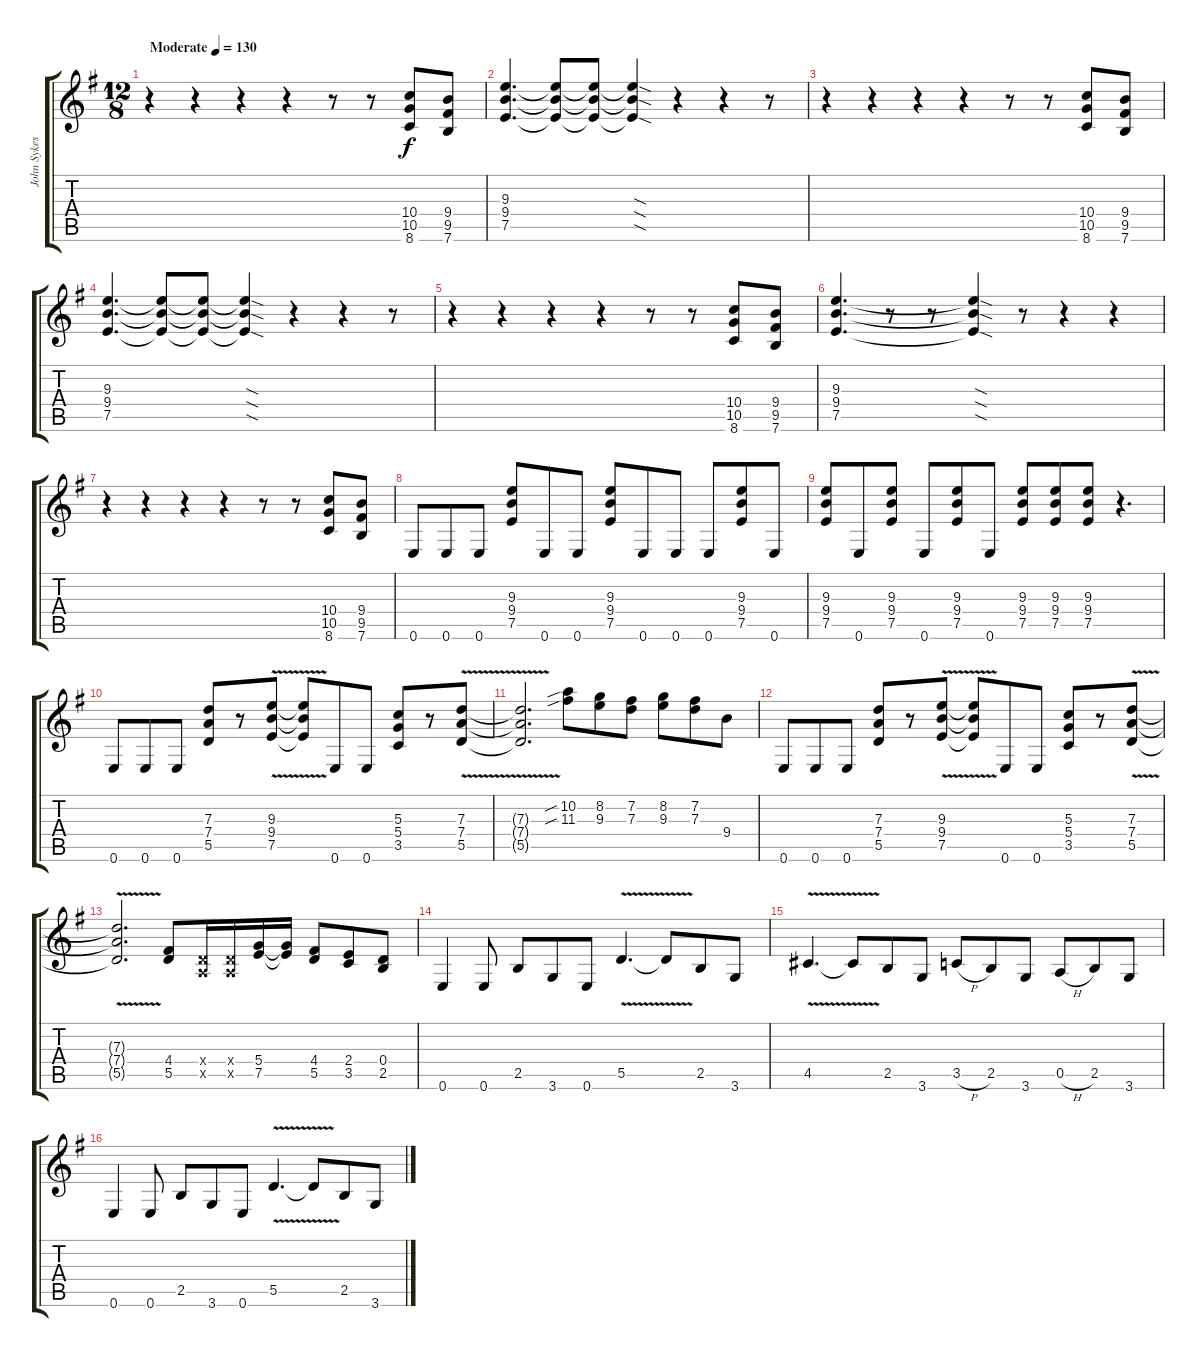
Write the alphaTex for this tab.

\track ("John Sykes" "John Sykes") {instrument distortionguitar}
\staff {score tabs}
\tuning (E4 B3 G3 D3 A2 E2) {hide}
\ts (12 8)
\tempo (130 "Moderate")
\clef g2
\ks g
r.4{dy f instrument distortionguitar} r.4 r.4 r.4 r.8 r.8 (10.4 10.5 8.6).8 (9.4 9.5 7.6).8 |
(9.3 9.4 7.5).4{d} (9.3{t} 9.4{t} 7.5{t}).8 (9.3{t} 9.4{t} 7.5{t}).8 (9.3{sod t} 9.4{sod t} 7.5{sod t}).4 r.4 r.4 r.8 |
r.4 r.4 r.4 r.4 r.8 r.8 (10.4 10.5 8.6).8 (9.4 9.5 7.6).8 |
(9.3 9.4 7.5).4{d} (9.3{t} 9.4{t} 7.5{t}).8 (9.3{t} 9.4{t} 7.5{t}).8 (9.3{sod t} 9.4{sod t} 7.5{sod t}).4 r.4 r.4 r.8 |
r.4 r.4 r.4 r.4 r.8 r.8 (10.4 10.5 8.6).8 (9.4 9.5 7.6).8 |
(9.3 9.4 7.5).4{d} r.8 r.8 (9.3{sod t} 9.4{sod t} 7.5{sod t}).4 r.8 r.4 r.4 |
r.4 r.4 r.4 r.4 r.8 r.8 (10.4 10.5 8.6).8 (9.4 9.5 7.6).8 |
0.6.8 0.6.8 0.6.8 (9.3 9.4 7.5).8 0.6.8 0.6.8 (9.3 9.4 7.5).8 0.6.8 0.6.8 0.6.8 (9.3 9.4 7.5).8 0.6.8 |
(9.3 9.4 7.5).8 0.6.8 (9.3 9.4 7.5).8 0.6.8 (9.3 9.4 7.5).8 0.6.8 (9.3 9.4 7.5).8 (9.3 9.4 7.5).8 (9.3 9.4 7.5).8 r.4{d} |
0.6.8 0.6.8 0.6.8 (7.3 7.4 5.5).8 r.8 (9.3{v} 9.4{v} 7.5).8 (9.3{t} 9.4{t} 7.5{t}).8 0.6.8 0.6.8 (5.3 5.4 3.5).8 r.8 (7.3{v} 7.4{v} 5.5).8 |
(7.3{t} 7.4{t} 5.5{t}).2{d} (10.2{sib} 11.3{sib}).8 (8.2 9.3).8 (7.2 7.3).8 (8.2 9.3).8 (7.2 7.3).8 9.4.8 |
0.6.8 0.6.8 0.6.8 (7.3 7.4 5.5).8 r.8 (9.3{v} 9.4{v} 7.5).8 (9.3{t} 9.4{t} 7.5{t}).8 0.6.8 0.6.8 (5.3 5.4 3.5).8 r.8 (7.3{v} 7.4{v} 5.5).8 |
(7.3{t} 7.4{t} 5.5{t}).2{d} (4.4 5.5).8 (0.4{x} 0.5{x}).16 (0.4{x} 0.5{x}).16 (5.4 7.5).16 (5.4{t} 7.5{t}).16 (4.4 5.5).8 (2.4 3.5).8 (0.4 2.5).8 |
0.6.4 0.6.8 2.5.8 3.6.8 0.6.8 5.5{v}.4{d} 5.5{t}.8 2.5.8 3.6.8 |
4.5{v}.4{d} 4.5{t}.8 2.5.8 3.6.8 3.5{h}.8 2.5.8 3.6.8 0.5{h}.8 2.5.8 3.6.8 |
0.6.4 0.6.8 2.5.8 3.6.8 0.6.8 5.5{v}.4{d} 5.5{t}.8 2.5.8 3.6.8
